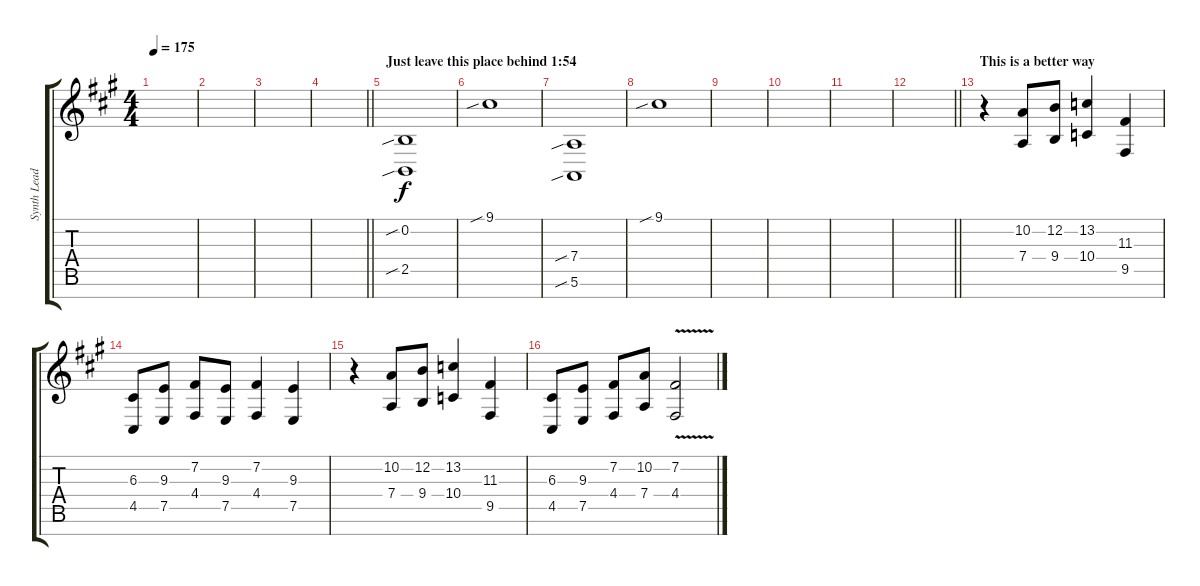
\track ("Synth Lead" "Synth Lead") {instrument lead2sawtooth}
\staff {score tabs}
\tuning (E4 B3 G3 D3 A2 E2 B1) {hide}
\ts (4 4)
\tempo 175
\clef g2
\ks f#minor
|
|
|
\barLineRight lightlight
|
\section ("" "Just leave this place behind 1:54")
(0.2{sib} 2.5{sib}).1{instrument lead2sawtooth} |
9.1{sib}.1 |
(7.4{sib} 5.6{sib}).1 |
9.1{sib}.1 |
|
|
|
\barLineRight lightlight
|
\section ("" "This is a better way")
r.4 (10.2 7.4).8 (12.2 9.4).8 (13.2 10.4).4 (11.3 9.5).4 |
(6.3 4.5).8 (9.3 7.5).8 (7.2 4.4).8 (9.3 7.5).8 (7.2 4.4).4 (9.3 7.5).4 |
r.4 (10.2 7.4).8 (12.2 9.4).8 (13.2 10.4).4 (11.3 9.5).4 |
(6.3 4.5).8 (9.3 7.5).8 (7.2 4.4).8 (10.2 7.4).8 (7.2{v} 4.4{v}).2
